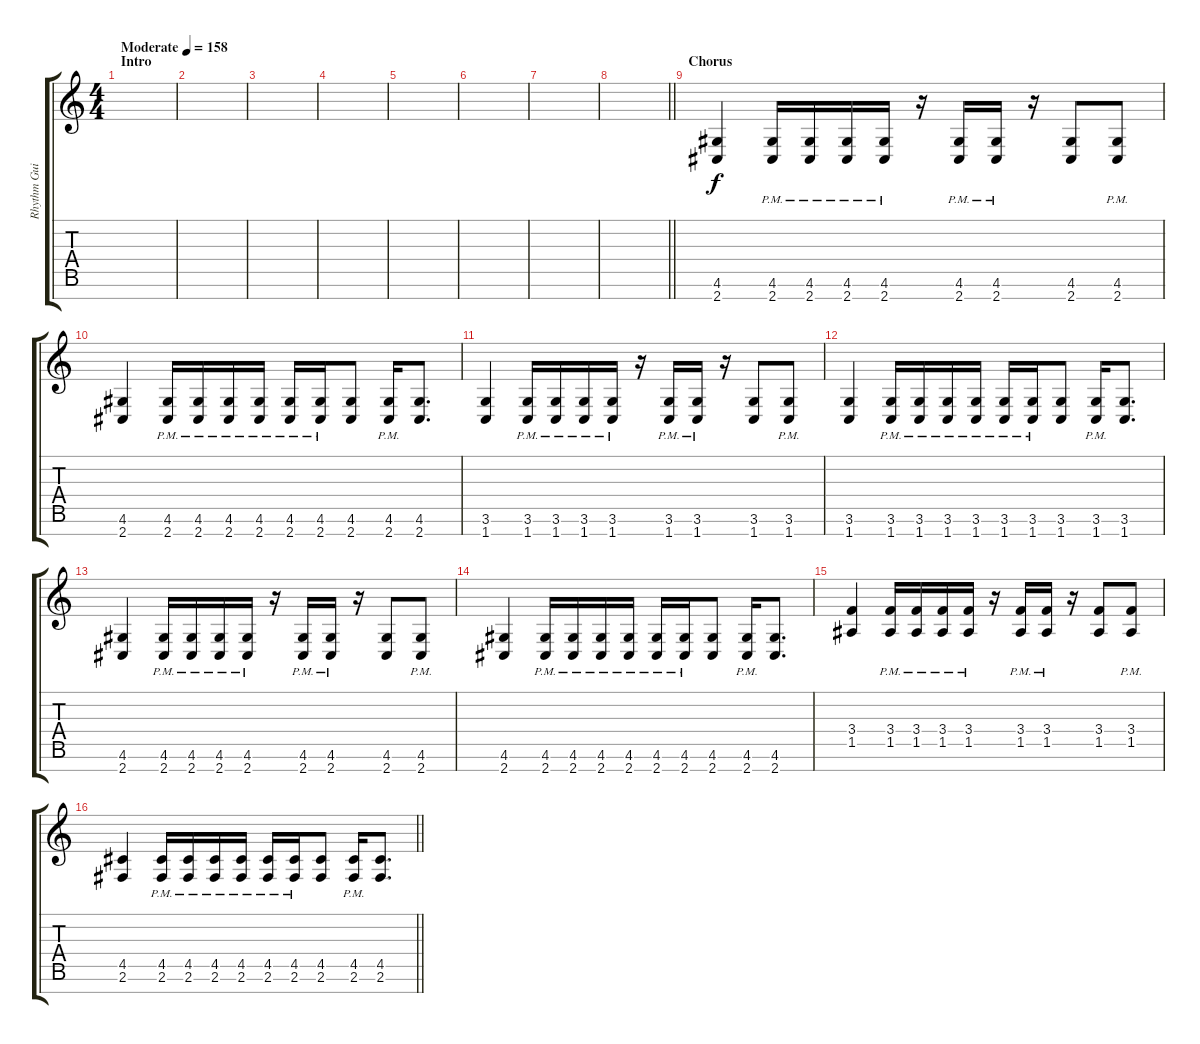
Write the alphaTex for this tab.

\track ("Rhythm Guitar 1" "Rhythm Gui") {instrument distortionguitar}
\staff {score tabs}
\tuning (E4 B3 G3 D3 A2 E2 B1) {hide}
\ts (4 4)
\section ("" "Intro")
\tempo (158 "Moderate")
\clef g2
\ks c
|
|
|
|
|
|
|
\barLineRight lightlight
|
\section ("" "Chorus")
(4.6 2.7).4 (4.6{pm} 2.7{pm}).16 (4.6{pm} 2.7{pm}).16 (4.6{pm} 2.7{pm}).16 (4.6{pm} 2.7{pm}).16 r.16 (4.6{pm} 2.7{pm}).16 (4.6{pm} 2.7{pm}).16 r.16 (4.6 2.7).8 (4.6{pm} 2.7{pm}).8 |
(4.6 2.7).4 (4.6{pm} 2.7{pm}).16 (4.6{pm} 2.7{pm}).16 (4.6{pm} 2.7{pm}).16 (4.6{pm} 2.7{pm}).16 (4.6{pm} 2.7{pm}).16 (4.6{pm} 2.7{pm}).16 (4.6 2.7).8 (4.6{pm} 2.7{pm}).16 (4.6 2.7).8{d} |
(3.6 1.7).4 (3.6{pm} 1.7{pm}).16 (3.6{pm} 1.7{pm}).16 (3.6{pm} 1.7{pm}).16 (3.6{pm} 1.7{pm}).16 r.16 (3.6{pm} 1.7{pm}).16 (3.6{pm} 1.7{pm}).16 r.16 (3.6 1.7).8 (3.6{pm} 1.7{pm}).8 |
(3.6 1.7).4 (3.6{pm} 1.7{pm}).16 (3.6{pm} 1.7{pm}).16 (3.6{pm} 1.7{pm}).16 (3.6{pm} 1.7{pm}).16 (3.6{pm} 1.7{pm}).16 (3.6{pm} 1.7{pm}).16 (3.6 1.7).8 (3.6{pm} 1.7{pm}).16 (3.6 1.7).8{d} |
(4.6 2.7).4 (4.6{pm} 2.7{pm}).16 (4.6{pm} 2.7{pm}).16 (4.6{pm} 2.7{pm}).16 (4.6{pm} 2.7{pm}).16 r.16 (4.6{pm} 2.7{pm}).16 (4.6{pm} 2.7{pm}).16 r.16 (4.6 2.7).8 (4.6{pm} 2.7{pm}).8 |
(4.6 2.7).4 (4.6{pm} 2.7{pm}).16 (4.6{pm} 2.7{pm}).16 (4.6{pm} 2.7{pm}).16 (4.6{pm} 2.7{pm}).16 (4.6{pm} 2.7{pm}).16 (4.6{pm} 2.7{pm}).16 (4.6 2.7).8 (4.6{pm} 2.7{pm}).16 (4.6 2.7).8{d} |
(3.4 1.5).4 (3.4{pm} 1.5{pm}).16 (3.4{pm} 1.5{pm}).16 (3.4{pm} 1.5{pm}).16 (3.4{pm} 1.5{pm}).16 r.16 (3.4{pm} 1.5{pm}).16 (3.4{pm} 1.5{pm}).16 r.16 (3.4 1.5).8 (3.4{pm} 1.5{pm}).8 |
\barLineRight lightlight
(4.5 2.6).4 (4.5{pm} 2.6{pm}).16 (4.5{pm} 2.6{pm}).16 (4.5{pm} 2.6{pm}).16 (4.5{pm} 2.6{pm}).16 (4.5{pm} 2.6{pm}).16 (4.5{pm} 2.6{pm}).16 (4.5 2.6).8 (4.5{pm} 2.6{pm}).16 (4.5 2.6).8{d}
